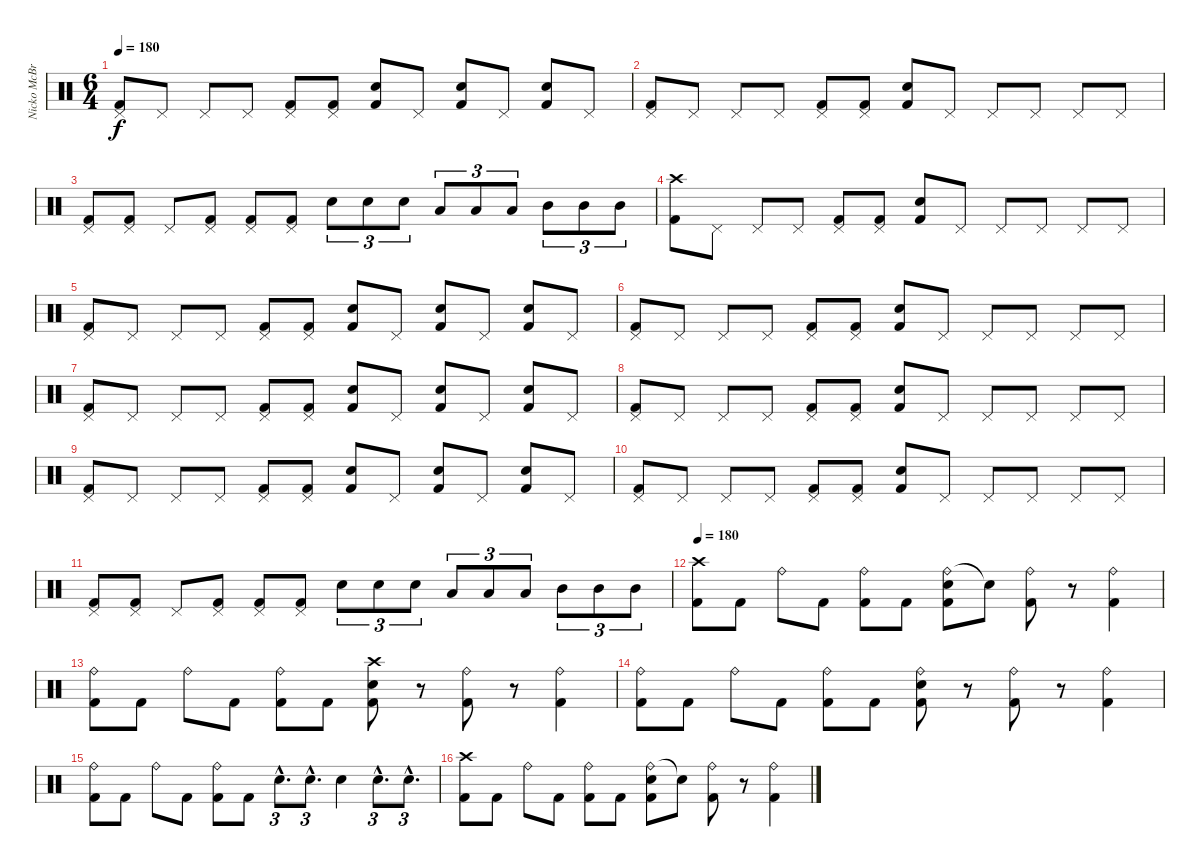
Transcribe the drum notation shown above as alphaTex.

\track ("Nicko McBrain" "Nicko McBr") {instrument percussion}
\staff {score}
\articulation defaults
\ts (6 4)
\tempo 180
\clef neutral
\ks c
("Pedal Hi-Hat (hit)" "Kick (hit) 2").8{dy f} "Pedal Hi-Hat (hit)".8 "Pedal Hi-Hat (hit)".8 "Pedal Hi-Hat (hit)".8 ("Pedal Hi-Hat (hit)" "Kick (hit) 2").8 ("Pedal Hi-Hat (hit)" "Kick (hit) 2").8 ("Snare (hit) 2" "Kick (hit) 2").8 "Pedal Hi-Hat (hit)".8 ("Snare (hit) 2" "Kick (hit) 2").8 "Pedal Hi-Hat (hit)".8 ("Snare (hit) 2" "Kick (hit) 2").8 "Pedal Hi-Hat (hit)".8 |
("Pedal Hi-Hat (hit)" "Kick (hit) 2").8 "Pedal Hi-Hat (hit)".8 "Pedal Hi-Hat (hit)".8 "Pedal Hi-Hat (hit)".8 ("Pedal Hi-Hat (hit)" "Kick (hit) 2").8 ("Pedal Hi-Hat (hit)" "Kick (hit) 2").8 ("Snare (hit) 2" "Kick (hit) 2").8 "Pedal Hi-Hat (hit)".8 "Pedal Hi-Hat (hit)".8 "Pedal Hi-Hat (hit)".8 "Pedal Hi-Hat (hit)".8 "Pedal Hi-Hat (hit)".8 |
("Pedal Hi-Hat (hit)" "Kick (hit) 2").8 ("Pedal Hi-Hat (hit)" "Kick (hit) 2").8 "Pedal Hi-Hat (hit)".8 ("Pedal Hi-Hat (hit)" "Kick (hit) 2").8 ("Pedal Hi-Hat (hit)" "Kick (hit) 2").8 ("Pedal Hi-Hat (hit)" "Kick (hit) 2").8 "Snare (hit) 2".8{tu (3 2)} "Snare (hit) 2".8{tu (3 2)} "Snare (hit) 2".8{tu (3 2)} "Low Tom (hit)".8{tu (3 2)} "Low Tom (hit)".8{tu (3 2)} "Low Tom (hit)".8{tu (3 2)} "Mid Tom (hit)".8{tu (3 2)} "Mid Tom (hit)".8{tu (3 2)} "Mid Tom (hit)".8{tu (3 2)} |
("Crash high (hit)" "Kick (hit) 2").8 "Pedal Hi-Hat (hit)".8 "Pedal Hi-Hat (hit)".8 "Pedal Hi-Hat (hit)".8 ("Pedal Hi-Hat (hit)" "Kick (hit) 2").8 ("Pedal Hi-Hat (hit)" "Kick (hit) 2").8 ("Snare (hit) 2" "Kick (hit) 2").8 "Pedal Hi-Hat (hit)".8 "Pedal Hi-Hat (hit)".8 "Pedal Hi-Hat (hit)".8 "Pedal Hi-Hat (hit)".8 "Pedal Hi-Hat (hit)".8 |
("Pedal Hi-Hat (hit)" "Kick (hit) 2").8 "Pedal Hi-Hat (hit)".8 "Pedal Hi-Hat (hit)".8 "Pedal Hi-Hat (hit)".8 ("Pedal Hi-Hat (hit)" "Kick (hit) 2").8 ("Pedal Hi-Hat (hit)" "Kick (hit) 2").8 ("Snare (hit) 2" "Kick (hit) 2").8 "Pedal Hi-Hat (hit)".8 ("Snare (hit) 2" "Kick (hit) 2").8 "Pedal Hi-Hat (hit)".8 ("Snare (hit) 2" "Kick (hit) 2").8 "Pedal Hi-Hat (hit)".8 |
("Pedal Hi-Hat (hit)" "Kick (hit) 2").8 "Pedal Hi-Hat (hit)".8 "Pedal Hi-Hat (hit)".8 "Pedal Hi-Hat (hit)".8 ("Pedal Hi-Hat (hit)" "Kick (hit) 2").8 ("Pedal Hi-Hat (hit)" "Kick (hit) 2").8 ("Snare (hit) 2" "Kick (hit) 2").8 "Pedal Hi-Hat (hit)".8 "Pedal Hi-Hat (hit)".8 "Pedal Hi-Hat (hit)".8 "Pedal Hi-Hat (hit)".8 "Pedal Hi-Hat (hit)".8 |
("Pedal Hi-Hat (hit)" "Kick (hit) 2").8 "Pedal Hi-Hat (hit)".8 "Pedal Hi-Hat (hit)".8 "Pedal Hi-Hat (hit)".8 ("Pedal Hi-Hat (hit)" "Kick (hit) 2").8 ("Pedal Hi-Hat (hit)" "Kick (hit) 2").8 ("Snare (hit) 2" "Kick (hit) 2").8 "Pedal Hi-Hat (hit)".8 ("Snare (hit) 2" "Kick (hit) 2").8 "Pedal Hi-Hat (hit)".8 ("Snare (hit) 2" "Kick (hit) 2").8 "Pedal Hi-Hat (hit)".8 |
("Pedal Hi-Hat (hit)" "Kick (hit) 2").8 "Pedal Hi-Hat (hit)".8 "Pedal Hi-Hat (hit)".8 "Pedal Hi-Hat (hit)".8 ("Pedal Hi-Hat (hit)" "Kick (hit) 2").8 ("Pedal Hi-Hat (hit)" "Kick (hit) 2").8 ("Snare (hit) 2" "Kick (hit) 2").8 "Pedal Hi-Hat (hit)".8 "Pedal Hi-Hat (hit)".8 "Pedal Hi-Hat (hit)".8 "Pedal Hi-Hat (hit)".8 "Pedal Hi-Hat (hit)".8 |
("Pedal Hi-Hat (hit)" "Kick (hit) 2").8 "Pedal Hi-Hat (hit)".8 "Pedal Hi-Hat (hit)".8 "Pedal Hi-Hat (hit)".8 ("Pedal Hi-Hat (hit)" "Kick (hit) 2").8 ("Pedal Hi-Hat (hit)" "Kick (hit) 2").8 ("Snare (hit) 2" "Kick (hit) 2").8 "Pedal Hi-Hat (hit)".8 ("Snare (hit) 2" "Kick (hit) 2").8 "Pedal Hi-Hat (hit)".8 ("Snare (hit) 2" "Kick (hit) 2").8 "Pedal Hi-Hat (hit)".8 |
("Pedal Hi-Hat (hit)" "Kick (hit) 2").8 "Pedal Hi-Hat (hit)".8 "Pedal Hi-Hat (hit)".8 "Pedal Hi-Hat (hit)".8 ("Pedal Hi-Hat (hit)" "Kick (hit) 2").8 ("Pedal Hi-Hat (hit)" "Kick (hit) 2").8 ("Snare (hit) 2" "Kick (hit) 2").8 "Pedal Hi-Hat (hit)".8 "Pedal Hi-Hat (hit)".8 "Pedal Hi-Hat (hit)".8 "Pedal Hi-Hat (hit)".8 "Pedal Hi-Hat (hit)".8 |
("Pedal Hi-Hat (hit)" "Kick (hit) 2").8 ("Pedal Hi-Hat (hit)" "Kick (hit) 2").8 "Pedal Hi-Hat (hit)".8 ("Pedal Hi-Hat (hit)" "Kick (hit) 2").8 ("Pedal Hi-Hat (hit)" "Kick (hit) 2").8 ("Pedal Hi-Hat (hit)" "Kick (hit) 2").8 "Snare (hit) 2".8{tu (3 2)} "Snare (hit) 2".8{tu (3 2)} "Snare (hit) 2".8{tu (3 2)} "Low Tom (hit)".8{tu (3 2)} "Low Tom (hit)".8{tu (3 2)} "Low Tom (hit)".8{tu (3 2)} "Mid Tom (hit)".8{tu (3 2)} "Mid Tom (hit)".8{tu (3 2)} "Mid Tom (hit)".8{tu (3 2)} |
\tempo 180
("Crash high (hit)" "Kick (hit) 2").8 "Kick (hit) 2".8 "Ride (bell)".8 "Kick (hit) 2".8 ("Ride (bell)" "Kick (hit) 2").8 "Kick (hit) 2".8 ("Ride (bell)" "Snare (hit) 2" "Kick (hit) 2").8 "Snare (hit) 2"{t}.8 ("Ride (bell)" "Kick (hit) 2").8 r.8 ("Ride (bell)" "Kick (hit) 2").4 |
("Ride (bell)" "Kick (hit) 2").8 "Kick (hit) 2".8 "Ride (bell)".8 "Kick (hit) 2".8 ("Ride (bell)" "Kick (hit) 2").8 "Kick (hit) 2".8 ("Crash high (hit)" "Snare (hit) 2" "Kick (hit) 2").8 r.8 ("Ride (bell)" "Kick (hit) 2").8 r.8 ("Ride (bell)" "Kick (hit) 2").4 |
("Ride (bell)" "Kick (hit) 2").8 "Kick (hit) 2".8 "Ride (bell)".8 "Kick (hit) 2".8 ("Ride (bell)" "Kick (hit) 2").8 "Kick (hit) 2".8 ("Snare (hit) 2" "Ride (bell)" "Kick (hit) 2").8 r.8 ("Ride (bell)" "Kick (hit) 2").8 r.8 ("Ride (bell)" "Kick (hit) 2").4 |
("Ride (bell)" "Kick (hit) 2").8 "Kick (hit) 2".8 "Ride (bell)".8 "Kick (hit) 2".8 ("Ride (bell)" "Kick (hit) 2").8 "Kick (hit) 2".8 "Snare (hit) 2"{hac}.8{d tu (3 2)} "Snare (hit) 2"{hac}.8{d tu (3 2)} "Snare (hit) 2".4 "Snare (hit) 2"{hac}.8{d tu (3 2)} "Snare (hit) 2"{hac}.8{d tu (3 2)} |
("Crash high (hit)" "Kick (hit) 2").8 "Kick (hit) 2".8 "Ride (bell)".8 "Kick (hit) 2".8 ("Ride (bell)" "Kick (hit) 2").8 "Kick (hit) 2".8 ("Ride (bell)" "Snare (hit) 2" "Kick (hit) 2").8 "Snare (hit) 2"{t}.8 ("Ride (bell)" "Kick (hit) 2").8 r.8 ("Ride (bell)" "Kick (hit) 2").4
